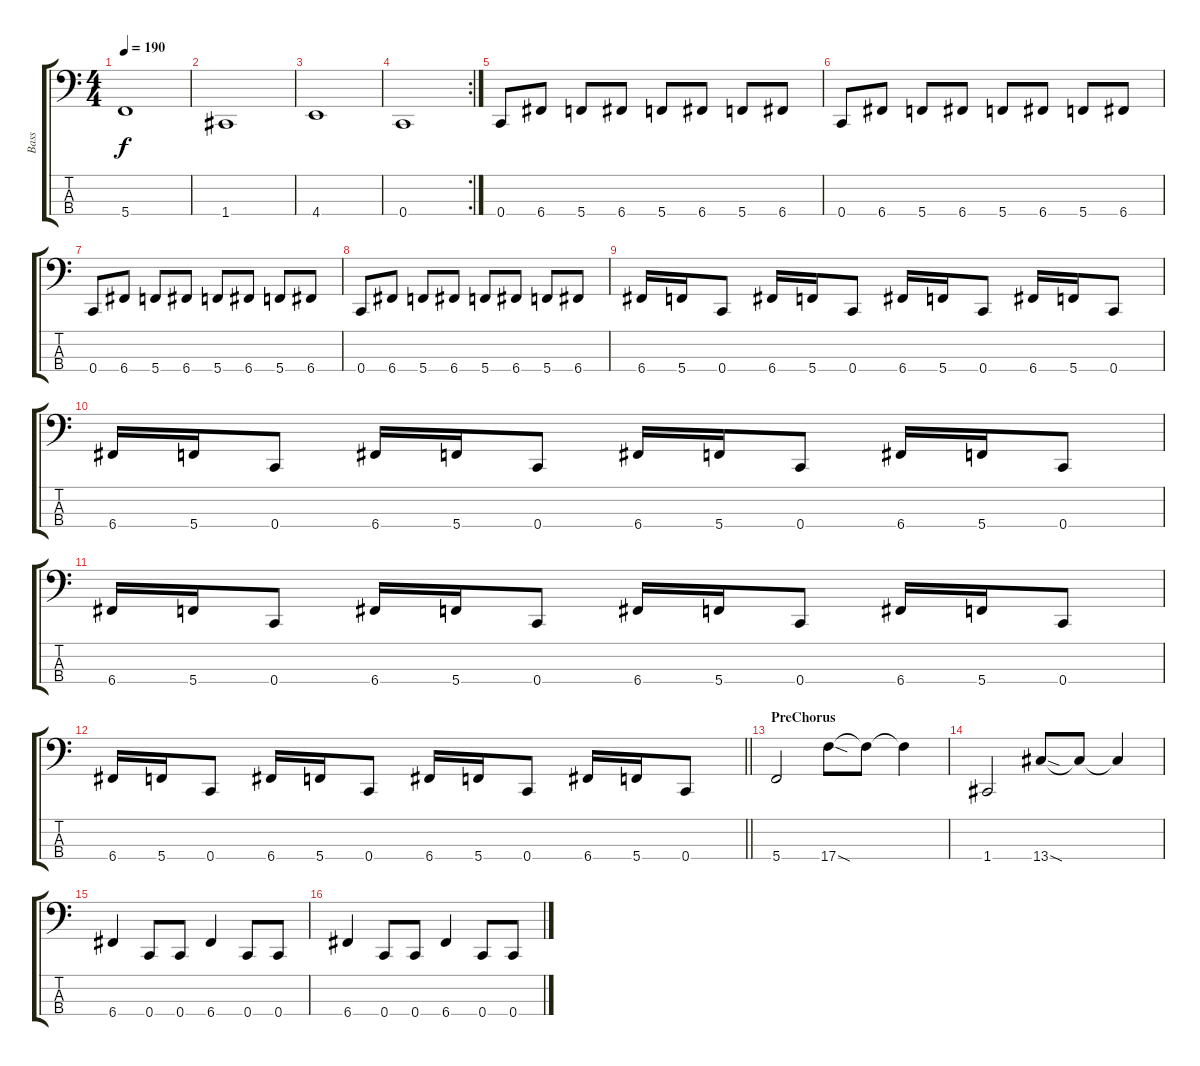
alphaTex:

\track ("Bass" "Bass") {instrument electricbasspick}
\staff {score tabs}
\tuning (F2 C2 G1 C1) {hide}
\ts (4 4)
\tempo 190
\clef f4
\ks c
5.4.1{dy f} |
1.4.1 |
4.4.1 |
\rc 2
0.4.1 |
0.4.8 6.4.8 5.4.8 6.4.8 5.4.8 6.4.8 5.4.8 6.4.8 |
0.4.8 6.4.8 5.4.8 6.4.8 5.4.8 6.4.8 5.4.8 6.4.8 |
0.4.8 6.4.8 5.4.8 6.4.8 5.4.8 6.4.8 5.4.8 6.4.8 |
0.4.8 6.4.8 5.4.8 6.4.8 5.4.8 6.4.8 5.4.8 6.4.8 |
6.4.16 5.4.16 0.4.8 6.4.16 5.4.16 0.4.8 6.4.16 5.4.16 0.4.8 6.4.16 5.4.16 0.4.8 |
6.4.16 5.4.16 0.4.8 6.4.16 5.4.16 0.4.8 6.4.16 5.4.16 0.4.8 6.4.16 5.4.16 0.4.8 |
6.4.16 5.4.16 0.4.8 6.4.16 5.4.16 0.4.8 6.4.16 5.4.16 0.4.8 6.4.16 5.4.16 0.4.8 |
\barLineRight lightlight
6.4.16 5.4.16 0.4.8 6.4.16 5.4.16 0.4.8 6.4.16 5.4.16 0.4.8 6.4.16 5.4.16 0.4.8 |
\section ("" "PreChorus")
5.4.2 17.4{sod}.8 17.4{t}.8 17.4{t}.4 |
1.4.2 13.4{sod}.8 13.4{t}.8 13.4{t}.4 |
6.4.4 0.4.8 0.4.8 6.4.4 0.4.8 0.4.8 |
6.4.4 0.4.8 0.4.8 6.4.4 0.4.8 0.4.8
